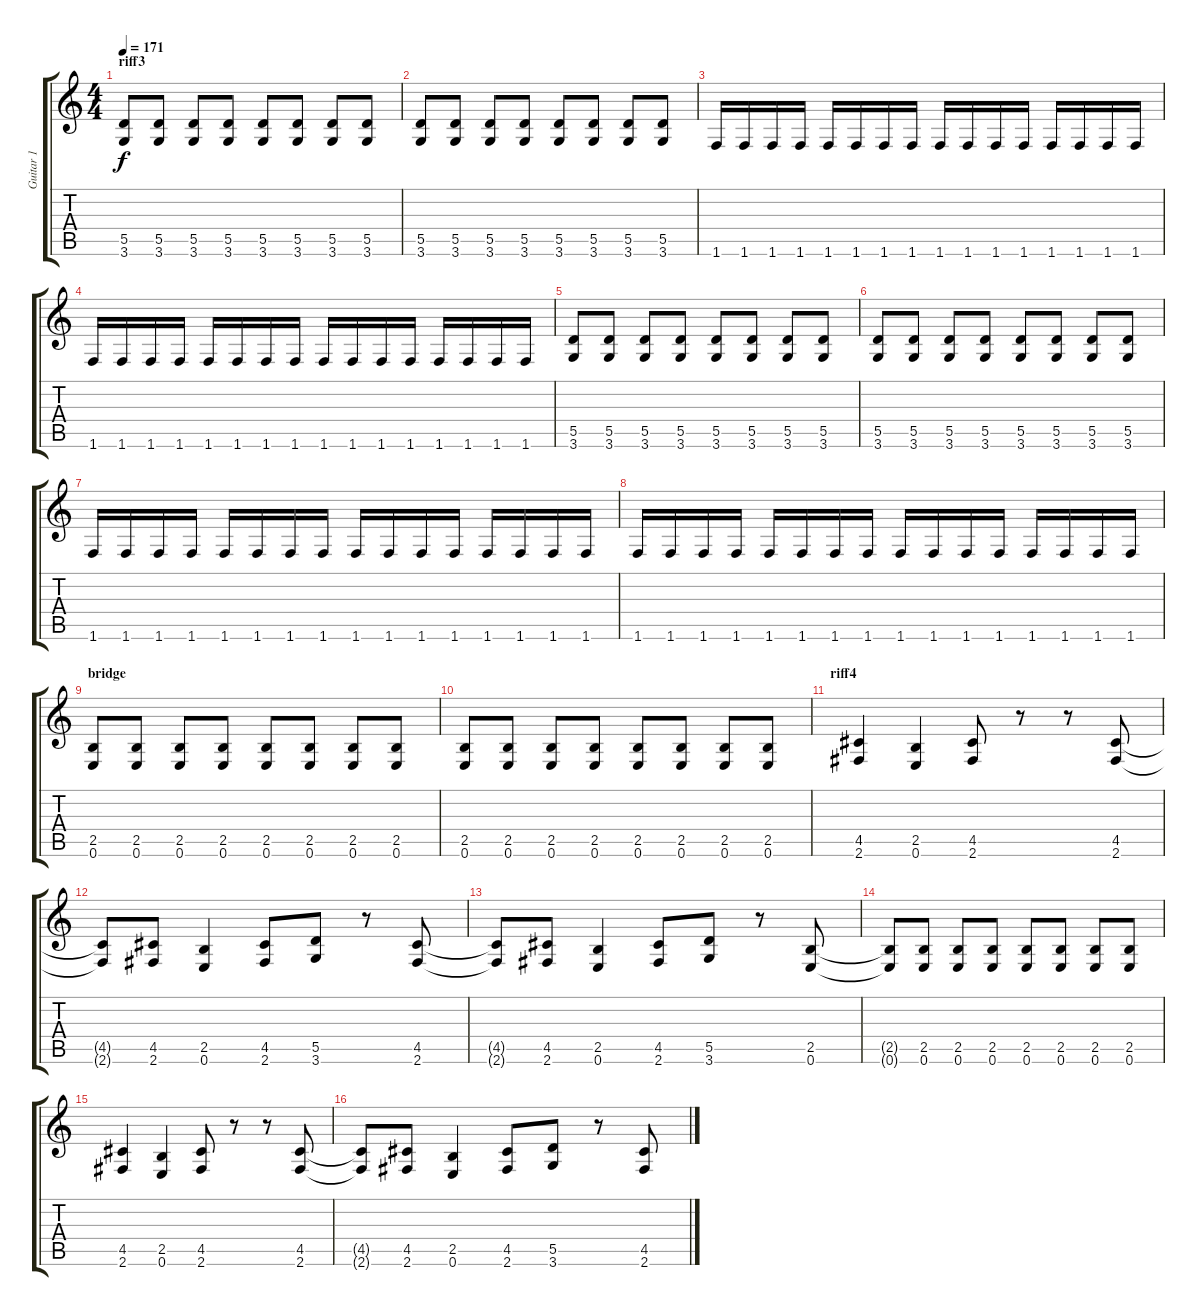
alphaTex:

\track ("Guitar 1" "Guitar 1") {instrument overdrivenguitar}
\staff {score tabs}
\tuning (E4 B3 G3 D3 A2 E2) {hide}
\ts (4 4)
\section ("" "riff3")
\tempo 171
\clef g2
\ks c
(5.5 3.6).8{dy f} (5.5 3.6).8 (5.5 3.6).8 (5.5 3.6).8 (5.5 3.6).8 (5.5 3.6).8 (5.5 3.6).8 (5.5 3.6).8 |
(5.5 3.6).8 (5.5 3.6).8 (5.5 3.6).8 (5.5 3.6).8 (5.5 3.6).8 (5.5 3.6).8 (5.5 3.6).8 (5.5 3.6).8 |
1.6.16 1.6.16 1.6.16 1.6.16 1.6.16 1.6.16 1.6.16 1.6.16 1.6.16 1.6.16 1.6.16 1.6.16 1.6.16 1.6.16 1.6.16 1.6.16 |
1.6.16 1.6.16 1.6.16 1.6.16 1.6.16 1.6.16 1.6.16 1.6.16 1.6.16 1.6.16 1.6.16 1.6.16 1.6.16 1.6.16 1.6.16 1.6.16 |
(5.5 3.6).8 (5.5 3.6).8 (5.5 3.6).8 (5.5 3.6).8 (5.5 3.6).8 (5.5 3.6).8 (5.5 3.6).8 (5.5 3.6).8 |
(5.5 3.6).8 (5.5 3.6).8 (5.5 3.6).8 (5.5 3.6).8 (5.5 3.6).8 (5.5 3.6).8 (5.5 3.6).8 (5.5 3.6).8 |
1.6.16 1.6.16 1.6.16 1.6.16 1.6.16 1.6.16 1.6.16 1.6.16 1.6.16 1.6.16 1.6.16 1.6.16 1.6.16 1.6.16 1.6.16 1.6.16 |
1.6.16 1.6.16 1.6.16 1.6.16 1.6.16 1.6.16 1.6.16 1.6.16 1.6.16 1.6.16 1.6.16 1.6.16 1.6.16 1.6.16 1.6.16 1.6.16 |
\section ("" "bridge")
(2.5 0.6).8 (2.5 0.6).8 (2.5 0.6).8 (2.5 0.6).8 (2.5 0.6).8 (2.5 0.6).8 (2.5 0.6).8 (2.5 0.6).8 |
(2.5 0.6).8 (2.5 0.6).8 (2.5 0.6).8 (2.5 0.6).8 (2.5 0.6).8 (2.5 0.6).8 (2.5 0.6).8 (2.5 0.6).8 |
\section ("" "riff4")
(4.5 2.6).4 (2.5 0.6).4 (4.5 2.6).8 r.8 r.8 (4.5 2.6).8 |
(4.5{t} 2.6{t}).8 (4.5 2.6).8 (2.5 0.6).4 (4.5 2.6).8 (5.5 3.6).8 r.8 (4.5 2.6).8 |
(4.5{t} 2.6{t}).8 (4.5 2.6).8 (2.5 0.6).4 (4.5 2.6).8 (5.5 3.6).8 r.8 (2.5 0.6).8 |
(2.5{t} 0.6{t}).8 (2.5 0.6).8 (2.5 0.6).8 (2.5 0.6).8 (2.5 0.6).8 (2.5 0.6).8 (2.5 0.6).8 (2.5 0.6).8 |
(4.5 2.6).4 (2.5 0.6).4 (4.5 2.6).8 r.8 r.8 (4.5 2.6).8 |
(4.5{t} 2.6{t}).8 (4.5 2.6).8 (2.5 0.6).4 (4.5 2.6).8 (5.5 3.6).8 r.8 (4.5 2.6).8
